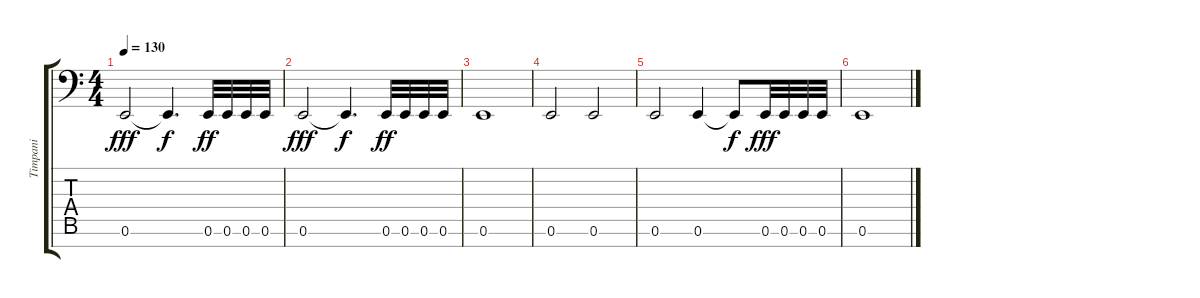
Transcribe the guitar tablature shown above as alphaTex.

\track ("Timpani " "Timpani ") {instrument timpani}
\staff {score tabs}
\tuning (E4 B3 G3 D3 A2 E2 C-1) {hide}
\ts (4 4)
\tempo 130
\clef f4
\ks c
0.6.2{dy fff} 0.6{t}.4{d dy f} 0.6.32{dy ff} 0.6.32 0.6.32 0.6.32 |
0.6.2{dy fff} 0.6{t}.4{d dy f} 0.6.32{dy ff} 0.6.32 0.6.32 0.6.32 |
0.6.1 |
0.6.2 0.6.2 |
0.6.2 0.6.4 0.6{t}.8{dy f} 0.6.32{dy fff} 0.6.32 0.6.32 0.6.32 |
0.6.1
